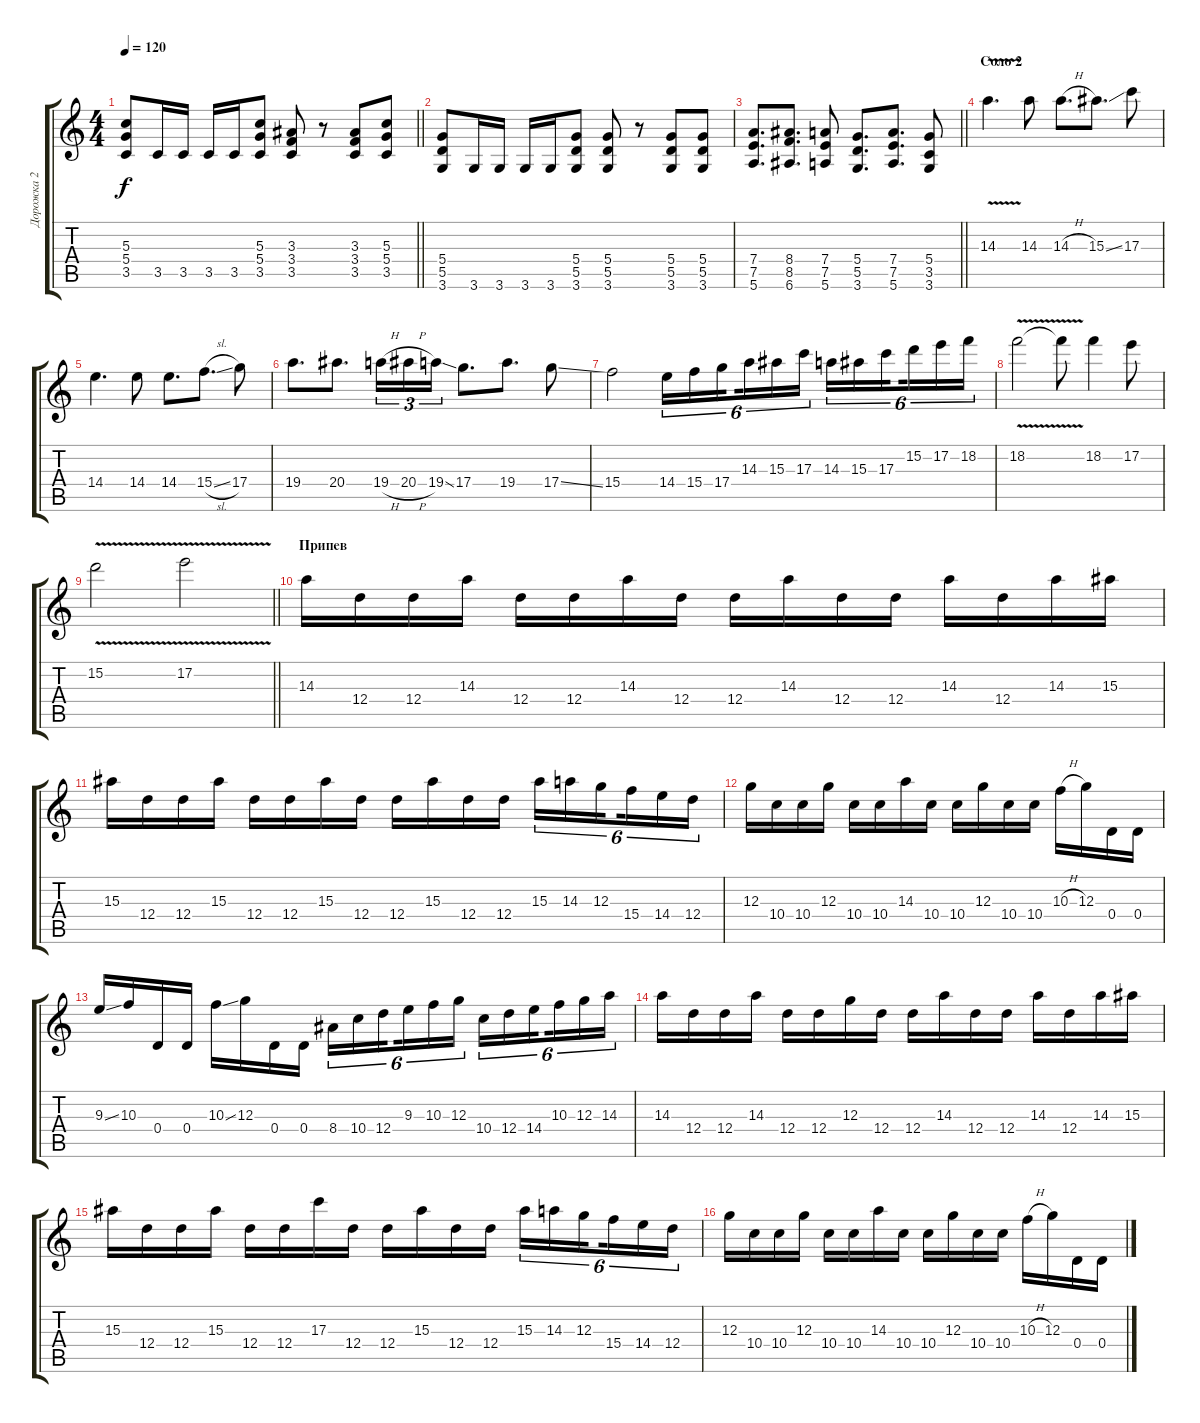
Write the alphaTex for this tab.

\track ("Дорожка 2" "Дорожка 2") {instrument distortionguitar}
\staff {score tabs}
\tuning (E4 B3 G3 D3 A2 E2) {hide}
\ts (4 4)
\tempo 120
\clef g2
\barLineRight lightlight
\ks c
(5.3 5.4 3.5).8{dy f} 3.5.16 3.5.16 3.5.16 3.5.16 (5.3 5.4 3.5).8 (3.3 3.4 3.5).8 r.8 (3.3 3.4 3.5).8 (5.3 5.4 3.5).8 |
(5.4 5.5 3.6).8 3.6.16 3.6.16 3.6.16 3.6.16 (5.4 5.5 3.6).8 (5.4 5.5 3.6).8 r.8 (5.4 5.5 3.6).8 (5.4 5.5 3.6).8 |
\barLineRight lightlight
(7.4 7.5 5.6).8{d} (8.4 8.5 6.6).8{d} (7.4 7.5 5.6).8 (5.4 5.5 3.6).8{d} (7.4 7.5 5.6).8{d} (5.4 3.5 3.6).8 |
\section ("" "Соло 2")
14.3{v}.4{d} 14.3.8 14.3{h}.8{d} 15.3{ss}.8{d} 17.3.8 |
14.4.4{d} 14.4.8 14.4.8{d} 15.4{sl}.8{d} 17.4.8 |
19.4.8{d} 20.4.8{d} 19.4{h}.16{tu (3 2)} 20.4{h}.16{tu (3 2)} 19.4{ss}.16{tu (3 2)} 17.4.8{d} 19.4.8{d} 17.4{ss}.8 |
15.4.2 14.4.16{tu (6 4)} 15.4.16{tu (6 4)} 17.4.16{tu (6 4) beam splitsecondary} 14.3.16{tu (6 4)} 15.3.16{tu (6 4)} 17.3.16{tu (6 4)} 14.3.16{tu (6 4)} 15.3.16{tu (6 4)} 17.3.16{tu (6 4) beam splitsecondary} 15.2.16{tu (6 4)} 17.2.16{tu (6 4)} 18.2.16{tu (6 4)} |
18.2{v}.2 18.2{t}.8 18.2.4 17.2.8 |
\barLineRight lightlight
15.2{v}.2 17.2{v}.2 |
\section ("" "Припев")
14.3.16 12.4.16 12.4.16 14.3.16 12.4.16 12.4.16 14.3.16 12.4.16 12.4.16 14.3.16 12.4.16 12.4.16 14.3.16 12.4.16 14.3.16 15.3.16 |
15.3.16 12.4.16 12.4.16 15.3.16 12.4.16 12.4.16 15.3.16 12.4.16 12.4.16 15.3.16 12.4.16 12.4.16 15.3.16{tu (6 4)} 14.3.16{tu (6 4)} 12.3.16{tu (6 4) beam splitsecondary} 15.4.16{tu (6 4)} 14.4.16{tu (6 4)} 12.4.16{tu (6 4)} |
12.3.16 10.4.16 10.4.16 12.3.16 10.4.16 10.4.16 14.3.16 10.4.16 10.4.16 12.3.16 10.4.16 10.4.16 10.3{h}.16 12.3.16 0.4.16 0.4.16 |
9.3{ss}.16 10.3.16 0.4.16 0.4.16 10.3{ss}.16 12.3.16 0.4.16 0.4.16 8.4.16{tu (6 4)} 10.4.16{tu (6 4)} 12.4.16{tu (6 4) beam splitsecondary} 9.3.16{tu (6 4)} 10.3.16{tu (6 4)} 12.3.16{tu (6 4)} 10.4.16{tu (6 4)} 12.4.16{tu (6 4)} 14.4.16{tu (6 4) beam splitsecondary} 10.3.16{tu (6 4)} 12.3.16{tu (6 4)} 14.3.16{tu (6 4)} |
14.3.16 12.4.16 12.4.16 14.3.16 12.4.16 12.4.16 12.3.16 12.4.16 12.4.16 14.3.16 12.4.16 12.4.16 14.3.16 12.4.16 14.3.16 15.3.16 |
15.3.16 12.4.16 12.4.16 15.3.16 12.4.16 12.4.16 17.3.16 12.4.16 12.4.16 15.3.16 12.4.16 12.4.16 15.3.16{tu (6 4)} 14.3.16{tu (6 4)} 12.3.16{tu (6 4) beam splitsecondary} 15.4.16{tu (6 4)} 14.4.16{tu (6 4)} 12.4.16{tu (6 4)} |
12.3.16 10.4.16 10.4.16 12.3.16 10.4.16 10.4.16 14.3.16 10.4.16 10.4.16 12.3.16 10.4.16 10.4.16 10.3{h}.16 12.3.16 0.4.16 0.4.16
